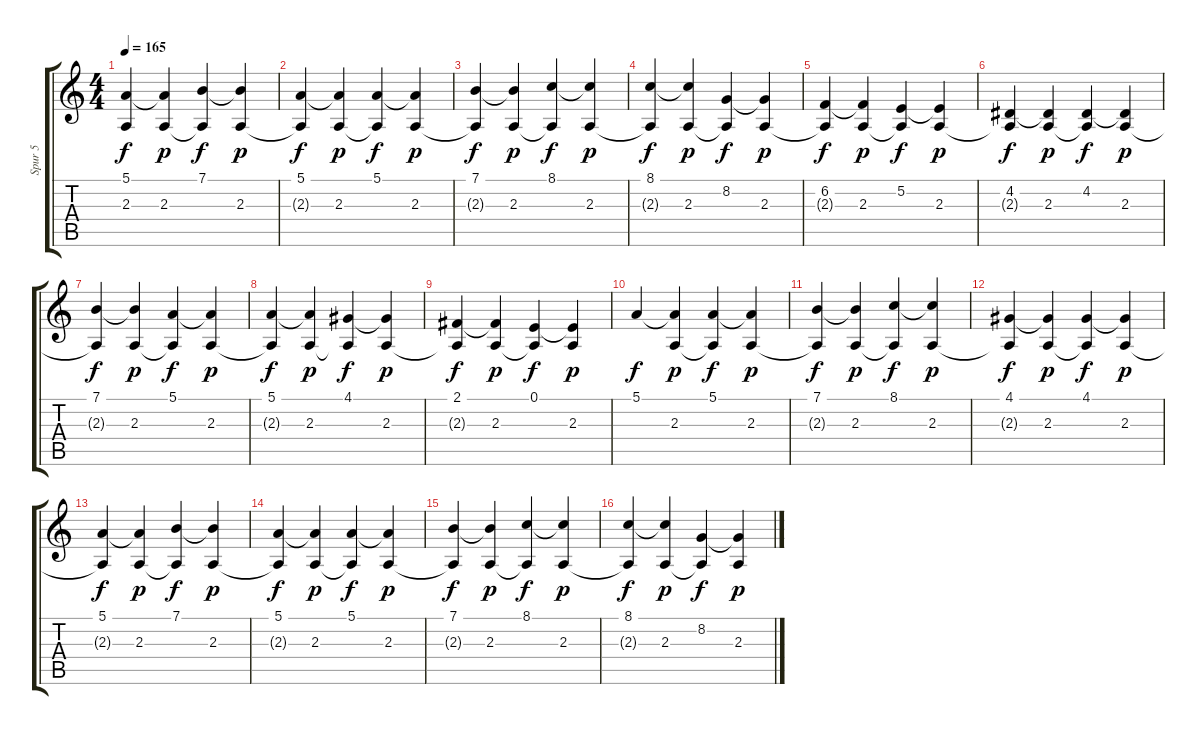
\track ("Spur 5" "Spur 5") {instrument acousticgrandpiano}
\staff {score tabs}
\tuning (E4 B3 G3 D3 A2 E2) {hide}
\ts (4 4)
\tempo 165
\clef g2
\ks c
(5.1 2.3{t}).4{dy f} (5.1{t} 2.3).4{dy p} (7.1 2.3{t}).4{dy f} (7.1{t} 2.3).4{dy p} |
(5.1 2.3{t}).4{dy f} (5.1{t} 2.3).4{dy p} (5.1 2.3{t}).4{dy f} (5.1{t} 2.3).4{dy p} |
(7.1 2.3{t}).4{dy f} (7.1{t} 2.3).4{dy p} (8.1 2.3{t}).4{dy f} (8.1{t} 2.3).4{dy p} |
(8.1 2.3{t}).4{dy f} (8.1{t} 2.3).4{dy p} (8.2 2.3{t}).4{dy f} (8.2{t} 2.3).4{dy p} |
(6.2 2.3{t}).4{dy f} (6.2{t} 2.3).4{dy p} (5.2 2.3{t}).4{dy f} (5.2{t} 2.3).4{dy p} |
(4.2 2.3{t}).4{dy f} (4.2{t} 2.3).4{dy p} (4.2 2.3{t}).4{dy f} (4.2{t} 2.3).4{dy p} |
(7.1 2.3{t}).4{dy f} (7.1{t} 2.3).4{dy p} (5.1 2.3{t}).4{dy f} (5.1{t} 2.3).4{dy p} |
(5.1 2.3{t}).4{dy f} (5.1{t} 2.3).4{dy p} (4.1 2.3{t}).4{dy f} (4.1{t} 2.3).4{dy p} |
(2.1 2.3{t}).4{dy f} (2.1{t} 2.3).4{dy p} (0.1 2.3{t}).4{dy f} (0.1{t} 2.3).4{dy p} |
5.1.4{dy f} (5.1{t} 2.3).4{dy p} (5.1 2.3{t}).4{dy f} (5.1{t} 2.3).4{dy p} |
(7.1 2.3{t}).4{dy f} (7.1{t} 2.3).4{dy p} (8.1 2.3{t}).4{dy f} (8.1{t} 2.3).4{dy p} |
(4.1 2.3{t}).4{dy f} (4.1{t} 2.3).4{dy p} (4.1 2.3{t}).4{dy f} (4.1{t} 2.3).4{dy p} |
(5.1 2.3{t}).4{dy f} (5.1{t} 2.3).4{dy p} (7.1 2.3{t}).4{dy f} (7.1{t} 2.3).4{dy p} |
(5.1 2.3{t}).4{dy f} (5.1{t} 2.3).4{dy p} (5.1 2.3{t}).4{dy f} (5.1{t} 2.3).4{dy p} |
(7.1 2.3{t}).4{dy f} (7.1{t} 2.3).4{dy p} (8.1 2.3{t}).4{dy f} (8.1{t} 2.3).4{dy p} |
(8.1 2.3{t}).4{dy f} (8.1{t} 2.3).4{dy p} (8.2 2.3{t}).4{dy f} (8.2{t} 2.3).4{dy p}
